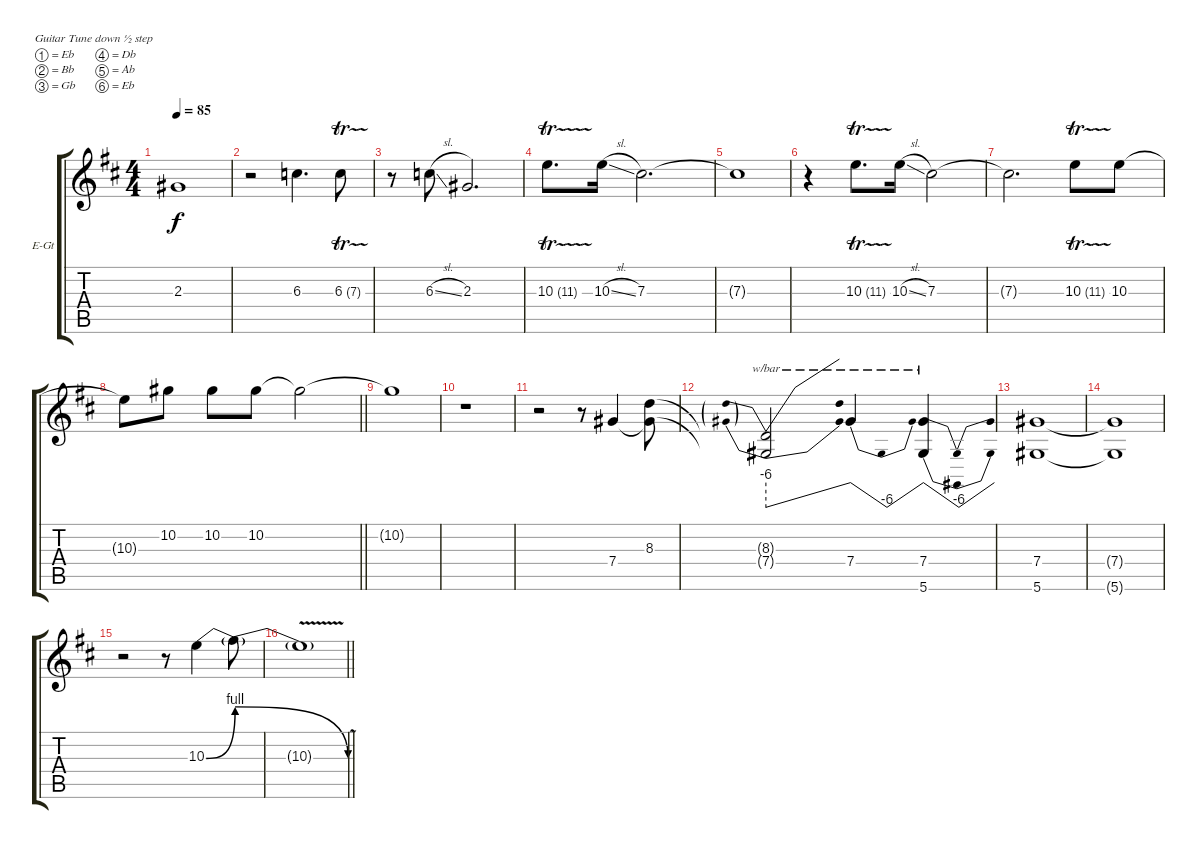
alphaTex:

\bracketExtendMode groupsimilarinstruments
\firstSystemTrackNameOrientation horizontal
\otherSystemsTrackNameOrientation horizontal
\track ("Distortion" "E-Gt") {instrument distortionguitar}
\staff {score tabs}
\tuning (Eb4 Bb3 Gb3 Db3 Ab2 Eb2)
\ts (4 4)
\section ("" " ")
\tempo 85
\clef g2
\ks d
2.3{t}.1{dy f} |
r.2 6.3.4{d} 6.3{tr (7 16)}.8 |
r.8 6.3{sl}.8 2.3.2{d} |
10.3{tr (11 16)}.8{d} 10.3{sl}.16 7.3.2{d} |
7.3{t}.1 |
r.4 10.3{tr (11 16)}.8{d} 10.3{sl}.16 7.3.2 |
7.3{t}.2{d} 10.3{tr (11 16)}.8 10.3.8 |
\barLineRight lightlight
10.3{t}.8 10.2.8 10.2.8 10.2.8 10.2{t}.2 |
\section ("" " ")
10.2{t}.1 |
r.1 |
r.2 r.8 7.4.4 (8.3 7.4{t}).8 |
(8.3{t} 7.4{t}).2{tbe (predivedive default 0 -24 60 0)} 7.4.4{tbe (dip default 0 0 30 -24 60 0)} (7.4 5.6).4{tbe (dip default 0 0 30 -24 60 0)} |
(7.4 5.6).1 |
(7.4{t} 5.6{t}).1 |
r.2 r.8 10.3{be (bend 0 0 60 4)}.4 10.3{be (release 0 4 60 0) t}.8 |
\barLineRight lightlight
10.3{v t}.1
